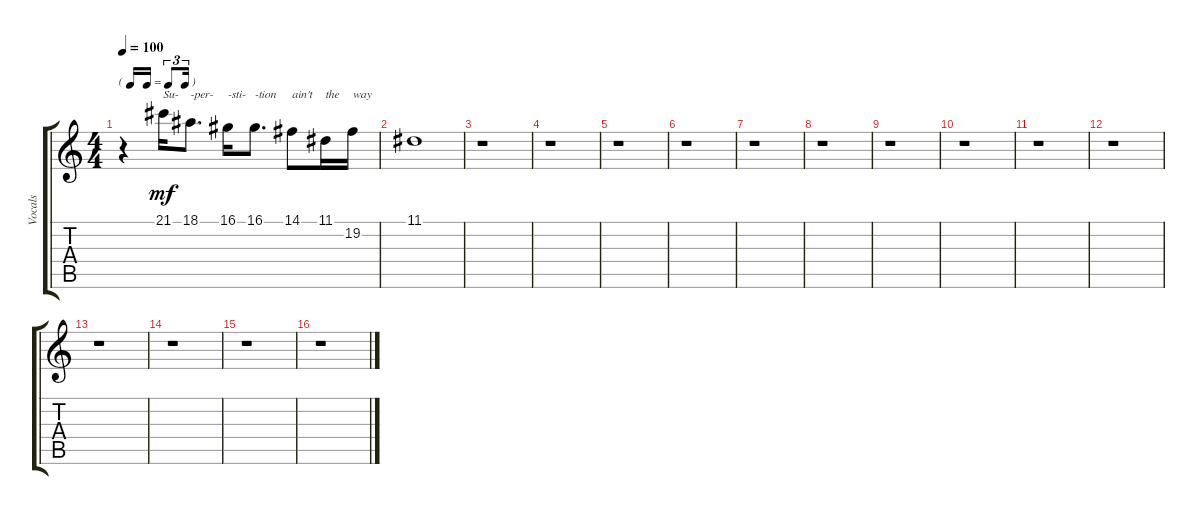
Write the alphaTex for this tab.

\track ("Vocals" "Vocals") {instrument altosax}
\staff {score tabs}
\tuning (E4 B3 G3 D3 A2 E2) {hide}
\ts (4 4)
\tf triplet16th
\tempo 100
\clef g2
\ks c
r.4{dy mf} 21.1.16{txt "Su-"} 18.1.8{d txt "-per-"} 16.1.16{txt "-sti-"} 16.1.8{d txt "-tion"} 14.1.8{txt "ain't"} 11.1.16{txt "the"} 19.2.16{txt "way"} |
11.1.1 |
r.1 |
r.1 |
r.1 |
r.1 |
r.1 |
r.1 |
r.1 |
r.1 |
r.1 |
r.1 |
r.1 |
r.1 |
r.1 |
r.1
